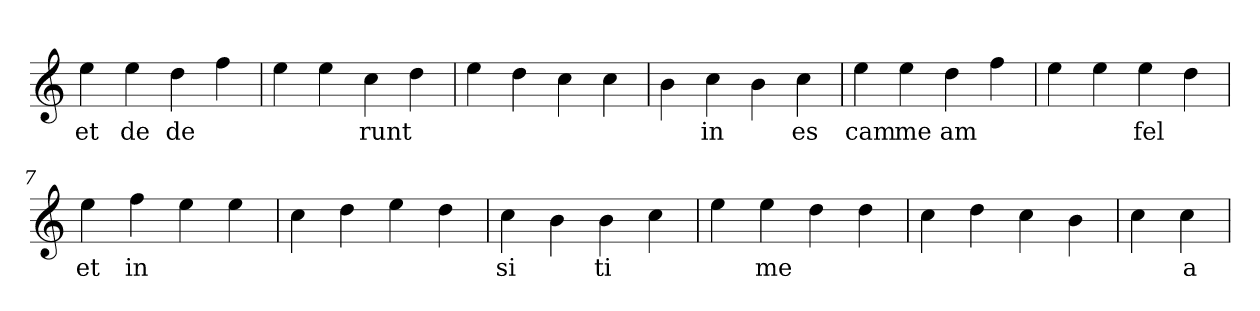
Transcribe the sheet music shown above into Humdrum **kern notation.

**kern	**text
*part1	*part1
*staff1	*staff1
*clefG2	*
=1	=1
4ee	et
4ee	de
4dd	de
4ff	.
=2	=2
4ee	.
4ee	.
4cc	runt
4dd	.
=3	=3
4ee	.
4dd	.
4cc	.
4cc	.
=4	=4
4b	.
4cc	in
4b	.
4cc	es
=5	=5
4ee	cam
4ee	me
4dd	am
4ff	.
=6	=6
4ee	.
4ee	.
4ee	fel
4dd	.
=7	=7
4ee	et
4ff	in
4ee	.
4ee	.
=8	=8
4cc	.
4dd	.
4ee	.
4dd	.
=9	=9
4cc	si
4b	.
4b	ti
4cc	.
=10	=10
4ee	.
4ee	me
4dd	.
4dd	.
=11	=11
4cc	.
4dd	.
4cc	.
4b	.
=12	=12
4cc	.
4cc	a
=	=
*-	*-
